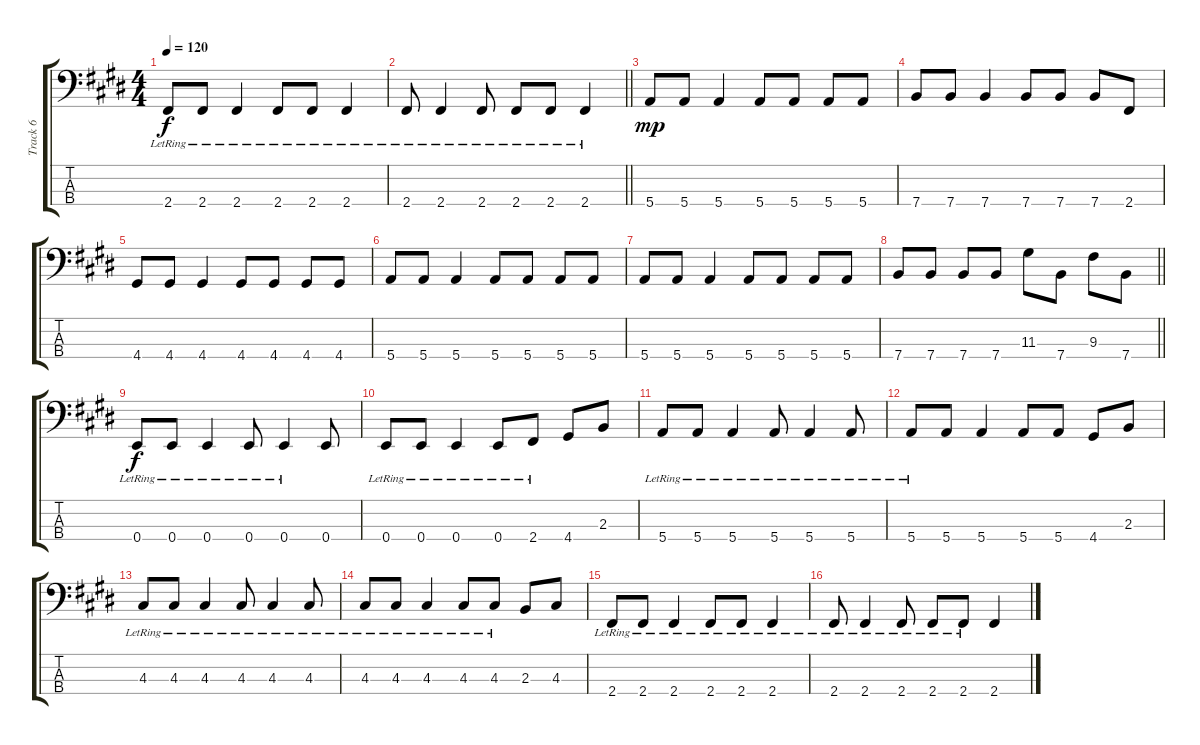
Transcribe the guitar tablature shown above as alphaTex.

\track ("Track 6" "Track 6") {instrument electricbassfinger}
\staff {score tabs}
\tuning (G2 D2 A1 E1) {hide}
\ts (4 4)
\tempo 120
\clef f4
\ks e
2.4{lr}.8{dy f} 2.4{lr}.8 2.4{lr}.4 2.4{lr}.8 2.4{lr}.8 2.4{lr}.4 |
\barLineRight lightlight
2.4{lr}.8 2.4{lr}.4 2.4{lr}.8 2.4{lr}.8 2.4{lr}.8 2.4{lr}.4 |
5.4.8{dy mp} 5.4.8 5.4.4 5.4.8 5.4.8 5.4.8 5.4.8 |
7.4.8 7.4.8 7.4.4 7.4.8 7.4.8 7.4.8 2.4.8 |
4.4.8 4.4.8 4.4.4 4.4.8 4.4.8 4.4.8 4.4.8 |
5.4.8 5.4.8 5.4.4 5.4.8 5.4.8 5.4.8 5.4.8 |
5.4.8 5.4.8 5.4.4 5.4.8 5.4.8 5.4.8 5.4.8 |
\barLineRight lightlight
7.4.8 7.4.8 7.4.8 7.4.8 11.3.8 7.4.8 9.3.8 7.4.8 |
0.4{lr}.8{dy f} 0.4{lr}.8 0.4{lr}.4 0.4{lr}.8 0.4{lr}.4 0.4.8 |
0.4{lr}.8 0.4{lr}.8 0.4{lr}.4 0.4{lr}.8 2.4{lr}.8 4.4.8 2.3.8 |
5.4{lr}.8 5.4{lr}.8 5.4{lr}.4 5.4{lr}.8 5.4{lr}.4 5.4{lr}.8 |
5.4{lr}.8 5.4.8 5.4.4 5.4.8 5.4.8 4.4.8 2.3.8 |
4.3{lr}.8 4.3{lr}.8 4.3{lr}.4 4.3{lr}.8 4.3{lr}.4 4.3{lr}.8 |
4.3{lr}.8 4.3{lr}.8 4.3{lr}.4 4.3{lr}.8 4.3{lr}.8 2.3.8 4.3.8 |
2.4{lr}.8 2.4{lr}.8 2.4{lr}.4 2.4{lr}.8 2.4{lr}.8 2.4{lr}.4 |
2.4{lr}.8 2.4{lr}.4 2.4{lr}.8 2.4{lr}.8 2.4{lr}.8 2.4.4
